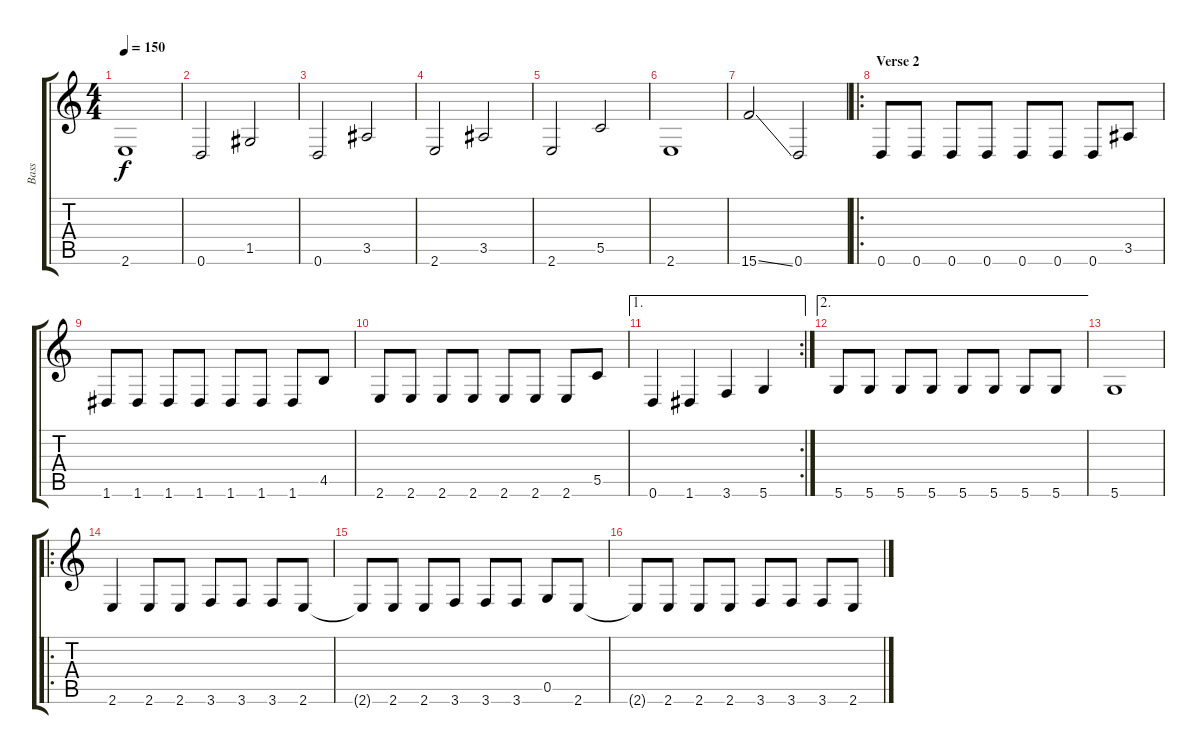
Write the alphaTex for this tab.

\track ("Bass" "Bass") {instrument slapbass2}
\staff {score tabs}
\tuning (D4 A3 F3 C3 G2 D2) {hide}
\ts (4 4)
\tempo 150
\clef g2
\ks c
2.6.1{dy f} |
0.6.2 1.5.2 |
0.6.2 3.5.2 |
2.6.2 3.5.2 |
2.6.2 5.5.2 |
2.6.1 |
15.6{ss}.2{balance 8} 0.6.2{balance 8} |
\ro
\section ("" "Verse 2")
0.6.8 0.6.8 0.6.8 0.6.8 0.6.8 0.6.8 0.6.8 3.5.8 |
1.6.8 1.6.8 1.6.8 1.6.8 1.6.8 1.6.8 1.6.8 4.5.8 |
2.6.8 2.6.8 2.6.8 2.6.8 2.6.8 2.6.8 2.6.8 5.5.8 |
\ae 1
\rc 2
0.6.4 1.6.4 3.6.4 5.6.4 |
\ae 2
5.6.8 5.6.8 5.6.8 5.6.8 5.6.8 5.6.8 5.6.8 5.6.8 |
5.6.1 |
\ro
2.6.4 2.6.8 2.6.8 3.6.8 3.6.8 3.6.8 2.6.8 |
2.6{t}.8 2.6.8 2.6.8 3.6.8 3.6.8 3.6.8 0.5.8 2.6.8 |
2.6{t}.8 2.6.8 2.6.8 2.6.8 3.6.8 3.6.8 3.6.8 2.6.8
